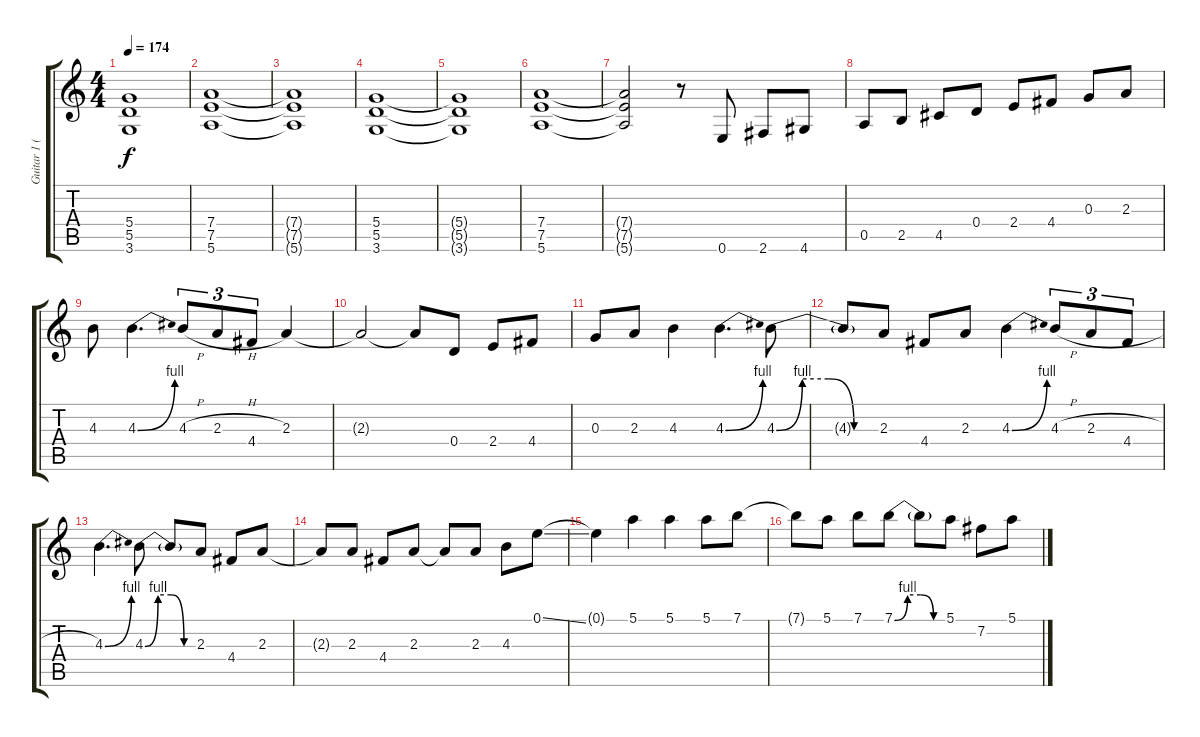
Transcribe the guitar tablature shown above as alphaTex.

\track ("Guitar 1 (Light Dist.)" "Guitar 1 (") {instrument distortionguitar}
\staff {score tabs}
\tuning (E4 B3 G3 D3 A2 E2) {hide}
\ts (4 4)
\tempo 174
\clef g2
\ks c
(5.4{t} 5.5{t} 3.6{t}).1{dy f} |
(7.4 7.5 5.6).1 |
(7.4{t} 7.5{t} 5.6{t}).1 |
(5.4 5.5 3.6).1 |
(5.4{t} 5.5{t} 3.6{t}).1 |
(7.4 7.5 5.6).1 |
(7.4{t} 7.5{t} 5.6{t}).2 r.8 0.6.8 2.6.8 4.6.8 |
0.5.8 2.5.8 4.5.8 0.4.8 2.4.8 4.4.8 0.3.8 2.3.8 |
4.3.8 4.3{be (bend 0 0 60 4)}.4{d} 4.3{h}.8{tu (3 2)} 2.3{h}.8{tu (3 2)} 4.4.8{tu (3 2)} 2.3.4 |
2.3{t}.2 2.3{t}.8 0.4.8 2.4.8 4.4.8 |
0.3.8 2.3.8 4.3.4 4.3{be (bend 0 0 60 4)}.4{d} 4.3{be (custom 0 0 15 4 30 4 45 0 60 0)}.8 |
4.3{t}.8 2.3.8 4.4.8 2.3.8 4.3{be (bend 0 0 60 4)}.4 4.3{h}.8{tu (3 2)} 2.3{h}.8{tu (3 2)} 4.4.8{tu (3 2)} |
4.3{be (bend 0 0 60 4)}.4{d} 4.3{be (custom 0 0 15 4 30 4 45 0 60 0)}.8 4.3{t}.8 2.3.8 4.4.8 2.3.8 |
2.3{t}.8 2.3.8 4.4.8 2.3.8 2.3{t}.8 2.3.8 4.3.8 0.1{ss}.8 |
0.1{t}.4 5.1.4 5.1.4 5.1.8 7.1.8 |
7.1{t}.8 5.1.8 7.1.8 7.1{be (custom 0 0 15 4 30 4 45 0 60 0)}.8 7.1{t}.8 5.1.8 7.2.8 5.1.8
